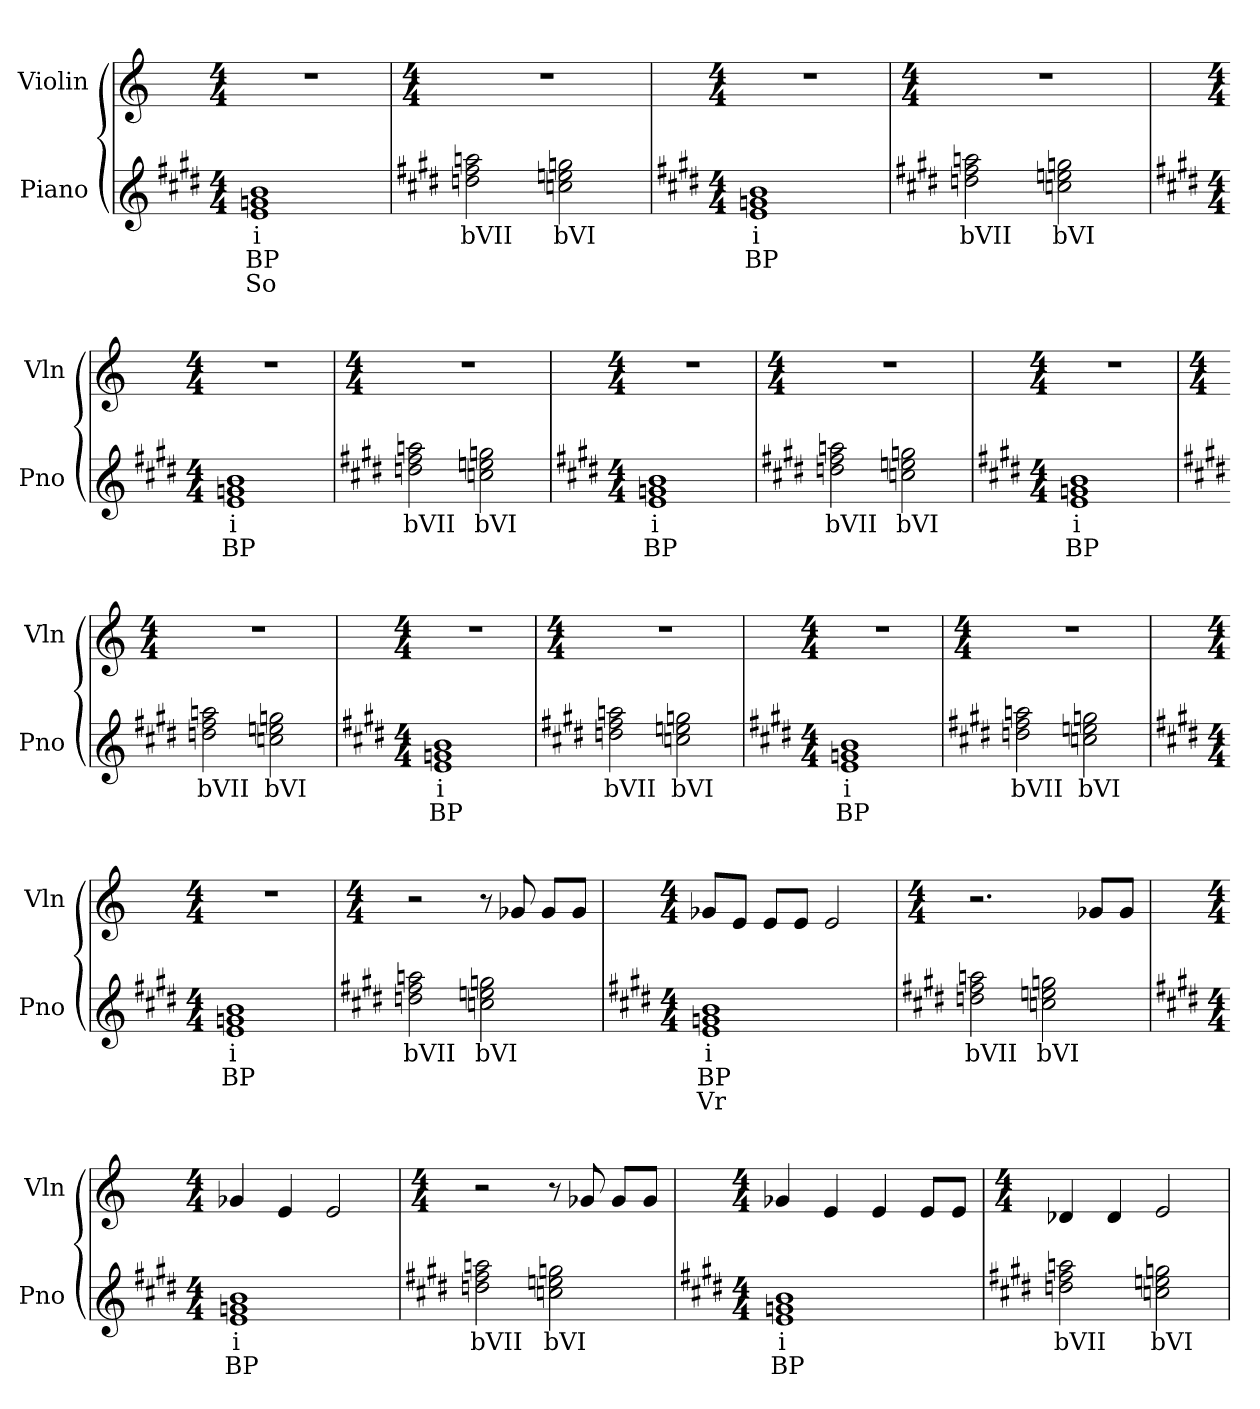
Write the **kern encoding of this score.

**kern	**text	**text	**text	**kern
*part2	*part2	*part2	*part2	*part1
*staff2	*staff2	*staff2	*staff2	*staff1
*I"Piano	*	*	*	*I"Violin
*I'Pno	*	*	*	*I'Vln
*k[f#c#g#d#]	*	*	*	*
*E:	*	*	*	*
*M4/4	*	*	*	*M4/4
=	=	=	=	=
1e 1gn 1b	i	BP	So	1r
=	=	=	=	=
*k[f#c#g#d#]	*	*	*	*
*E:	*	*	*	*
*	*	*	*	*M4/4
2ddn 2ff# 2aan	bVII	.	.	1r
2ccn 2een 2ggn	bVI	.	.	.
=	=	=	=	=
*k[f#c#g#d#]	*	*	*	*
*E:	*	*	*	*
*M4/4	*	*	*	*M4/4
1e 1gn 1b	i	BP	.	1r
=	=	=	=	=
*k[f#c#g#d#]	*	*	*	*
*E:	*	*	*	*
*	*	*	*	*M4/4
2ddn 2ff# 2aan	bVII	.	.	1r
2ccn 2een 2ggn	bVI	.	.	.
=	=	=	=	=
*k[f#c#g#d#]	*	*	*	*
*E:	*	*	*	*
*M4/4	*	*	*	*M4/4
1e 1gn 1b	i	BP	.	1r
=	=	=	=	=
*k[f#c#g#d#]	*	*	*	*
*E:	*	*	*	*
*	*	*	*	*M4/4
2ddn 2ff# 2aan	bVII	.	.	1r
2ccn 2een 2ggn	bVI	.	.	.
=	=	=	=	=
*k[f#c#g#d#]	*	*	*	*
*E:	*	*	*	*
*M4/4	*	*	*	*M4/4
1e 1gn 1b	i	BP	.	1r
=	=	=	=	=
*k[f#c#g#d#]	*	*	*	*
*E:	*	*	*	*
*	*	*	*	*M4/4
2ddn 2ff# 2aan	bVII	.	.	1r
2ccn 2een 2ggn	bVI	.	.	.
=	=	=	=	=
*k[f#c#g#d#]	*	*	*	*
*E:	*	*	*	*
*M4/4	*	*	*	*M4/4
1e 1gn 1b	i	BP	.	1r
=	=	=	=	=
*k[f#c#g#d#]	*	*	*	*
*E:	*	*	*	*
*	*	*	*	*M4/4
2ddn 2ff# 2aan	bVII	.	.	1r
2ccn 2een 2ggn	bVI	.	.	.
=	=	=	=	=
*k[f#c#g#d#]	*	*	*	*
*E:	*	*	*	*
*M4/4	*	*	*	*M4/4
1e 1gn 1b	i	BP	.	1r
=	=	=	=	=
*k[f#c#g#d#]	*	*	*	*
*E:	*	*	*	*
*	*	*	*	*M4/4
2ddn 2ff# 2aan	bVII	.	.	1r
2ccn 2een 2ggn	bVI	.	.	.
=	=	=	=	=
*k[f#c#g#d#]	*	*	*	*
*E:	*	*	*	*
*M4/4	*	*	*	*M4/4
1e 1gn 1b	i	BP	.	1r
=	=	=	=	=
*k[f#c#g#d#]	*	*	*	*
*E:	*	*	*	*
*	*	*	*	*M4/4
2ddn 2ff# 2aan	bVII	.	.	1r
2ccn 2een 2ggn	bVI	.	.	.
=	=	=	=	=
*k[f#c#g#d#]	*	*	*	*
*E:	*	*	*	*
*M4/4	*	*	*	*M4/4
1e 1gn 1b	i	BP	.	1r
=	=	=	=	=
*k[f#c#g#d#]	*	*	*	*
*E:	*	*	*	*
*	*	*	*	*M4/4
2ddn 2ff# 2aan	bVII	.	.	2r
2ccn 2een 2ggn	bVI	.	.	8r
.	.	.	.	8g-X
.	.	.	.	8g-L
.	.	.	.	8g-J
=	=	=	=	=
*k[f#c#g#d#]	*	*	*	*
*E:	*	*	*	*
*M4/4	*	*	*	*M4/4
1e 1gn 1b	i	BP	Vr	8g-XL
.	.	.	.	8eJ
.	.	.	.	8eL
.	.	.	.	8eJ
.	.	.	.	2e
=	=	=	=	=
*k[f#c#g#d#]	*	*	*	*
*E:	*	*	*	*
*	*	*	*	*M4/4
2ddn 2ff# 2aan	bVII	.	.	2.r
2ccn 2een 2ggn	bVI	.	.	.
.	.	.	.	8g-XL
.	.	.	.	8g-J
=	=	=	=	=
*k[f#c#g#d#]	*	*	*	*
*E:	*	*	*	*
*M4/4	*	*	*	*M4/4
1e 1gn 1b	i	BP	.	4g-X
.	.	.	.	4e
.	.	.	.	2e
=	=	=	=	=
*k[f#c#g#d#]	*	*	*	*
*E:	*	*	*	*
*	*	*	*	*M4/4
2ddn 2ff# 2aan	bVII	.	.	2r
2ccn 2een 2ggn	bVI	.	.	8r
.	.	.	.	8g-X
.	.	.	.	8g-L
.	.	.	.	8g-J
=	=	=	=	=
*k[f#c#g#d#]	*	*	*	*
*E:	*	*	*	*
*M4/4	*	*	*	*M4/4
1e 1gn 1b	i	BP	.	4g-X
.	.	.	.	4e
.	.	.	.	4e
.	.	.	.	8eL
.	.	.	.	8eJ
=	=	=	=	=
*k[f#c#g#d#]	*	*	*	*
*E:	*	*	*	*
*	*	*	*	*M4/4
2ddn 2ff# 2aan	bVII	.	.	4d-X
.	.	.	.	4d-
2ccn 2een 2ggn	bVI	.	.	2e
=	=	=	=	=
*-	*-	*-	*-	*-
